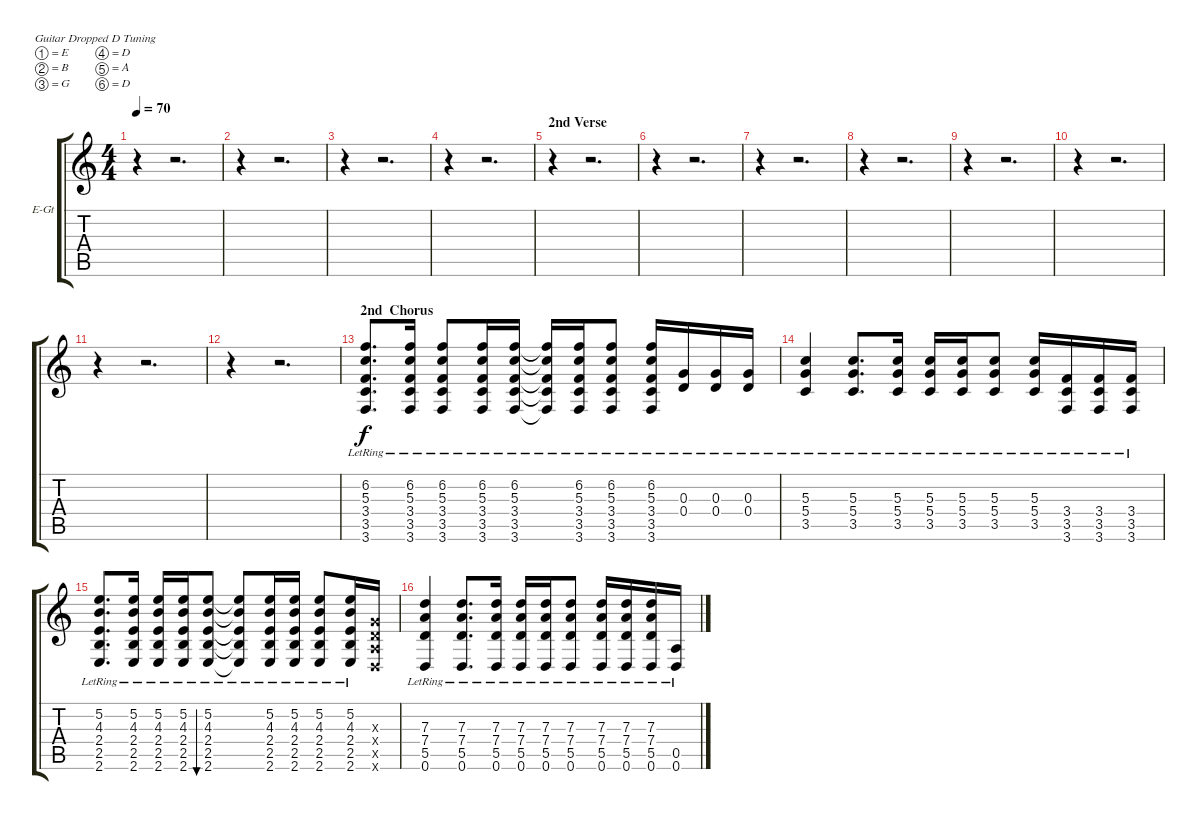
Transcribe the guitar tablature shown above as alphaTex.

\bracketExtendMode groupsimilarinstruments
\firstSystemTrackNameOrientation horizontal
\otherSystemsTrackNameOrientation horizontal
\track ("Guitar 3" "E-Gt") {instrument overdrivenguitar}
\staff {score tabs}
\tuning (E4 B3 G3 D3 A2 D2)
\ts (4 4)
\tempo 70
\clef g2
\ks c
r.4{dy f} r.2{d} |
r.4 r.2{d} |
r.4 r.2{d} |
r.4 r.2{d} |
\section ("" "2nd Verse")
r.4 r.2{d} |
r.4 r.2{d} |
r.4 r.2{d} |
r.4 r.2{d} |
r.4 r.2{d} |
r.4 r.2{d} |
r.4 r.2{d} |
r.4 r.2{d} |
\section ("" "2nd  Chorus")
(6.2{lr} 5.3{lr} 3.4{lr} 3.5{lr} 3.6{lr}).8{d} (6.2{lr} 5.3{lr} 3.4{lr} 3.5{lr} 3.6{lr}).16 (6.2{lr} 5.3{lr} 3.4{lr} 3.5{lr} 3.6{lr}).8 (6.2{lr} 5.3{lr} 3.4{lr} 3.5{lr} 3.6{lr}).16 (6.2{lr} 5.3{lr} 3.4{lr} 3.5{lr} 3.6{lr}).16 (6.2{lr t} 5.3{lr t} 3.4{lr t} 3.5{lr t} 3.6{lr t}).16 (6.2{lr} 5.3{lr} 3.4{lr} 3.5{lr} 3.6{lr}).16 (6.2{lr} 5.3{lr} 3.4{lr} 3.5{lr} 3.6{lr}).8 (6.2{lr} 5.3{lr} 3.4{lr} 3.5{lr} 3.6{lr}).16 (0.3{lr} 0.4{lr}).16 (0.3{lr} 0.4{lr}).16 (0.3{lr} 0.4{lr}).16 |
(5.3{lr} 5.4{lr} 3.5{lr}).4 (5.3{lr} 5.4{lr} 3.5{lr}).8{d} (5.3{lr} 5.4{lr} 3.5{lr}).16 (5.3{lr} 5.4{lr} 3.5{lr}).16 (5.3{lr} 5.4{lr} 3.5{lr}).16 (5.3{lr} 5.4{lr} 3.5{lr}).8 (5.3{lr} 5.4{lr} 3.5{lr}).16 (3.4{lr} 3.5{lr} 3.6{lr}).16 (3.4{lr} 3.5{lr} 3.6{lr}).16 (3.4{lr} 3.5{lr} 3.6{lr}).16 |
(5.2{lr} 4.3{lr} 2.4{lr} 2.5{lr} 2.6{lr}).8{d} (5.2{lr} 4.3{lr} 2.4{lr} 2.5{lr} 2.6{lr}).16 (5.2{lr} 4.3{lr} 2.4{lr} 2.5{lr} 2.6{lr}).16 (5.2{lr} 4.3{lr} 2.4{lr} 2.5{lr} 2.6{lr}).16 (5.2{lr} 4.3{lr} 2.4{lr} 2.5{lr} 2.6{lr}).8{bu 60} (5.2{lr t} 4.3{lr t} 2.4{lr t} 2.5{lr t} 2.6{lr t}).8 (5.2{lr} 4.3{lr} 2.4{lr} 2.5{lr} 2.6{lr}).16 (5.2{lr} 4.3{lr} 2.4{lr} 2.5{lr} 2.6{lr}).16 (5.2{lr} 4.3{lr} 2.4{lr} 2.5{lr} 2.6{lr}).8 (5.2{lr} 4.3{lr} 2.4{lr} 2.5{lr} 2.6{lr}).16 (0.3{x} 0.4{x} 0.5{x} 0.6{x}).16 |
(7.3{lr} 7.4{lr} 5.5{lr} 0.6{lr}).4 (7.3{lr} 7.4{lr} 5.5{lr} 0.6{lr}).8{d} (7.3{lr} 7.4{lr} 5.5{lr} 0.6{lr}).16 (7.3{lr} 7.4{lr} 5.5{lr} 0.6{lr}).16 (7.3{lr} 7.4{lr} 5.5{lr} 0.6{lr}).16 (7.3{lr} 7.4{lr} 5.5{lr} 0.6{lr}).8 (7.3{lr} 7.4{lr} 5.5{lr} 0.6{lr}).16 (7.3{lr} 7.4{lr} 5.5{lr} 0.6{lr}).16 (7.3{lr} 7.4{lr} 5.5{lr} 0.6{lr}).16 (0.5{lr} 0.6{lr}).16
